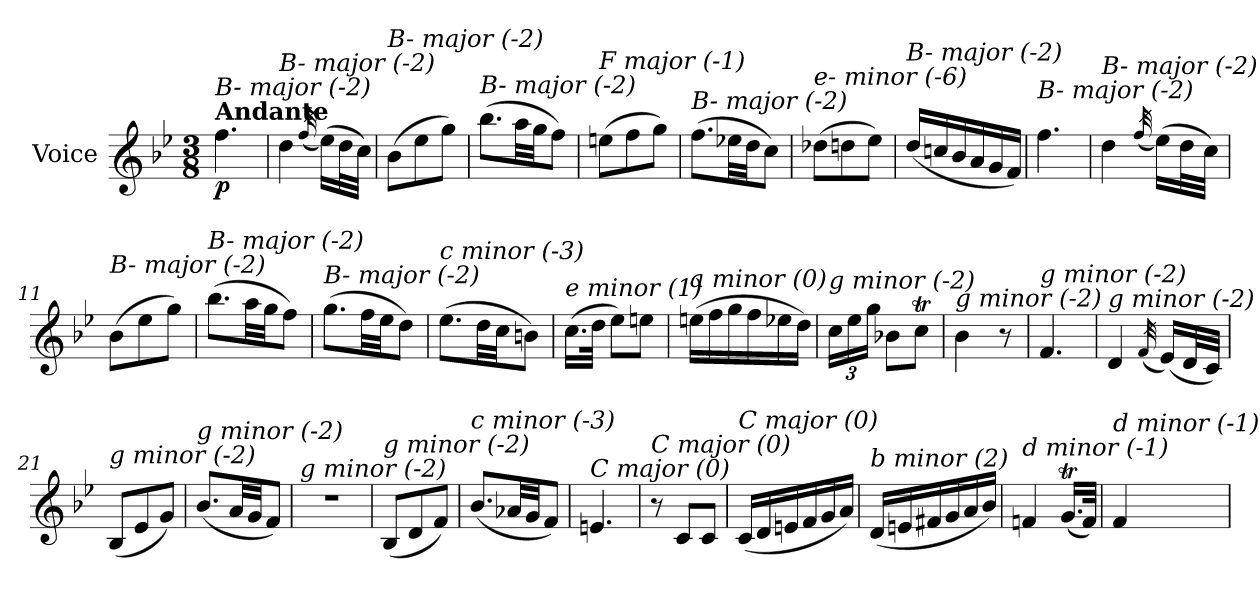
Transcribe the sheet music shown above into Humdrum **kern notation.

**kern	**dynam
*part1	*part1
*staff1	*staff1
*I"Voice	*
*I'V	*
*clefG2	*
*k[b-e-]	*
*M3/8	*
=1	=1
!LO:TX:a:B:t=Andante	!
!LO:TX:i:t=B- major (-2)	!
!	!LO:DY:b
4.ff\	p
=2	=2
!LO:TX:i:t=B- major (-2)	!
4dd\	.
(<32qff/	.
(>16ee-\LL)	.
32dd\L	.
32cc\JJJ)	.
=3	=3
!LO:TX:i:t=B- major (-2)	!
(>8b-\L	.
8ee-\	.
8gg\J)	.
=4	=4
!LO:TX:i:t=B- major (-2)	!
(>8.bb-\L	.
32aa\LL	.
32gg\JJ	.
8ff\J)	.
=5	=5
!LO:TX:i:t=F major (-1)	!
(>8een\L	.
8ff\	.
8gg\J)	.
=6	=6
!LO:TX:i:t=B- major (-2)	!
(>8.ff\L	.
32ee-X\LL	.
32dd\JJ	.
8cc\J)	.
!!LO:LB:g=z
=7	=7
!LO:TX:i:t=e- minor (-6)	!
(>8dd-Xi\L	.
8dd\	.
8ee-\J)	.
=8	=8
!LO:TX:i:t=B- major (-2)	!
(<16dd/LL	.
16ccn/	.
16b-/	.
16a/	.
16g/	.
16f/JJ)	.
=9	=9
!LO:TX:i:t=B- major (-2)	!
4.ff\	.
=10	=10
!LO:TX:i:t=B- major (-2)	!
4dd\	.
(<32qff/	.
(>16ee-\LL)	.
32dd\L	.
32cc\JJJ)	.
=11	=11
!LO:TX:i:t=B- major (-2)	!
(>8b-\L	.
8ee-\	.
8gg\J)	.
=12	=12
!LO:TX:i:t=B- major (-2)	!
(>8.bb-\L	.
32aa\LL	.
32gg\JJ	.
8ff\J)	.
!!LO:LB:g=z
=13	=13
!LO:TX:i:t=B- major (-2)	!
(>8.gg\L	.
32ff\LL	.
32ee-\JJ	.
8dd\J)	.
=14	=14
!LO:TX:i:t=c minor (-3)	!
(>8.ee-\L	.
32dd\LL	.
32cc\JJ	.
8bn\J)	.
=15	=15
!LO:TX:i:t=e minor (1)	!
(>16.cc\LL	.
32dd\JJk	.
8ee-\L)	.
8een\J	.
=16	=16
!LO:TX:i:t=a minor (0)	!
(>16een\LL	.
16ff\	.
16gg\	.
16ff\	.
16ee-X\	.
16dd\JJ)	.
=17	=17
*Xbrackettup	*
!LO:TX:i:t=g minor (-2)	!
24cc\LL	.
24ee-\	.
24gg\JJ	.
8b-X\L	.
8ccT\J	.
=18	=18
!LO:TX:i:t=g minor (-2)	!
4b-\	.
8r	.
!!LO:LB:g=z
=19	=19
!LO:TX:i:t=g minor (-2)	!
4.f/	.
=20	=20
!LO:TX:i:t=g minor (-2)	!
4d/	.
(<32qf/	.
(<16e-/LL)	.
32d/L	.
32c/JJJ)	.
=21	=21
!LO:TX:i:t=g minor (-2)	!
(<8B-/L	.
8e-/	.
8g/J)	.
=22	=22
!LO:TX:i:t=g minor (-2)	!
(<8.b-/L	.
32a/LL	.
32g/JJ	.
8f/J)	.
=23	=23
!LO:TX:i:t=g minor (-2)	!
4.r	.
=24	=24
!LO:TX:i:t=g minor (-2)	!
(<8B-/L	.
8d/	.
8f/J)	.
=25	=25
!LO:TX:i:t=c minor (-3)	!
(<8.b-/L	.
32a-X/LL	.
32g/JJ	.
8f/J)	.
!!LO:LB:g=z
=26	=26
!LO:TX:i:t=C major (0)	!
4.en/	.
=27	=27
!LO:TX:i:t=C major (0)	!
8r	.
8c/L	.
8c/J	.
=28	=28
!LO:TX:i:t=C major (0)	!
(<16c/LL	.
16d/	.
16en/	.
16f/	.
16g/	.
16a/JJ)	.
=29	=29
!LO:TX:i:t=b minor (2)	!
(<16d/LL	.
16en/	.
16f#X/	.
16g/	.
16a/	.
16b-/JJ)	.
=30	=30
!LO:TX:i:t=d minor (-1)	!
4fn/	.
(<16.gT/LL	.
32f/JJk)	.
=31	=31
!LO:TX:i:t=d minor (-1)	!
4f/	.
=	=
*-	*-
